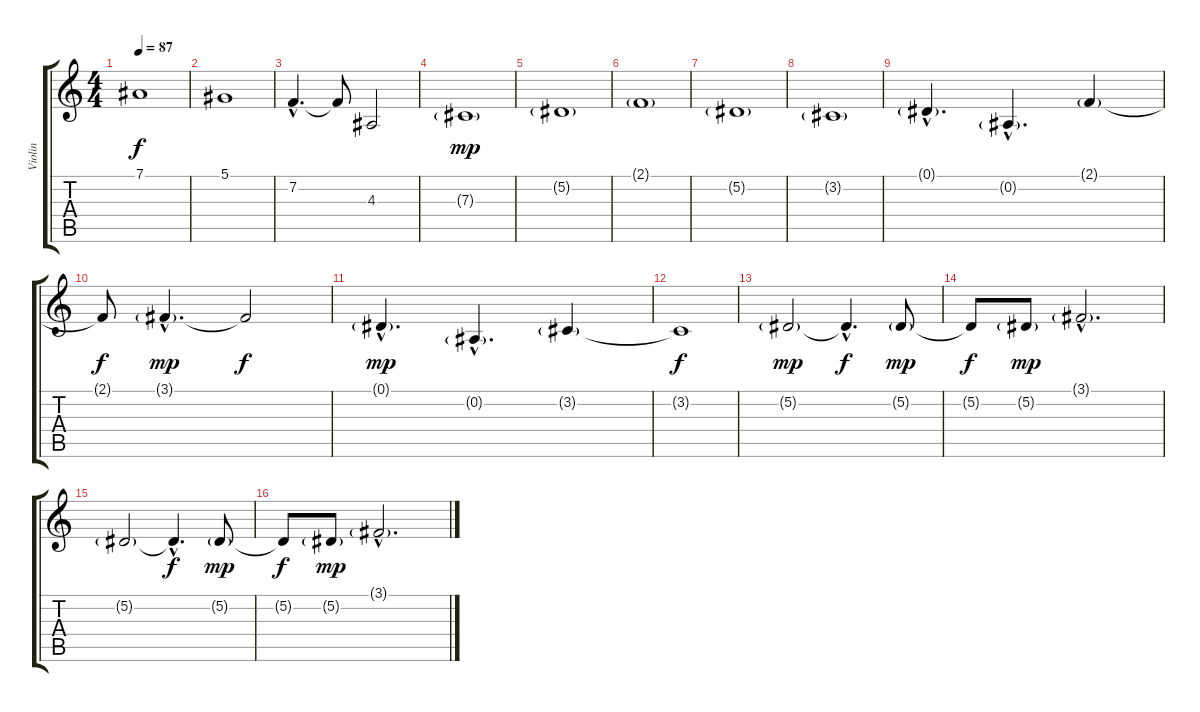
\track ("Violin" "Violin") {instrument viola}
\staff {score tabs}
\tuning (Eb4 Bb3 Gb3 Db3 Ab2 Eb2) {hide}
\ts (4 4)
\tempo 87
\clef g2
\ks c
7.1.1{dy f} |
5.1.1 |
7.2{hac}.4{d} 7.2{t}.8 4.3.2 |
7.3{g}.1{dy mp} |
5.2{g}.1{instrument stringensemble2} |
2.1{g}.1 |
5.2{g}.1 |
3.2{g}.1 |
0.1{g hac}.4{d} 0.2{g hac}.4{d} 2.1{g}.4 |
2.1{t}.8{dy f} 3.1{g hac}.4{d dy mp} 3.1{t}.2{dy f} |
0.1{g hac}.4{d dy mp} 0.2{g hac}.4{d} 3.2{g}.4 |
3.2{t}.1{dy f} |
5.2{g}.2{dy mp} 5.2{hac t}.4{d dy f} 5.2{g}.8{dy mp} |
5.2{t}.8{dy f} 5.2{g}.8{dy mp} 3.1{g hac}.2{d} |
5.2{g}.2 5.2{hac t}.4{d dy f} 5.2{g}.8{dy mp} |
5.2{t}.8{dy f} 5.2{g}.8{dy mp} 3.1{g hac}.2{d}
